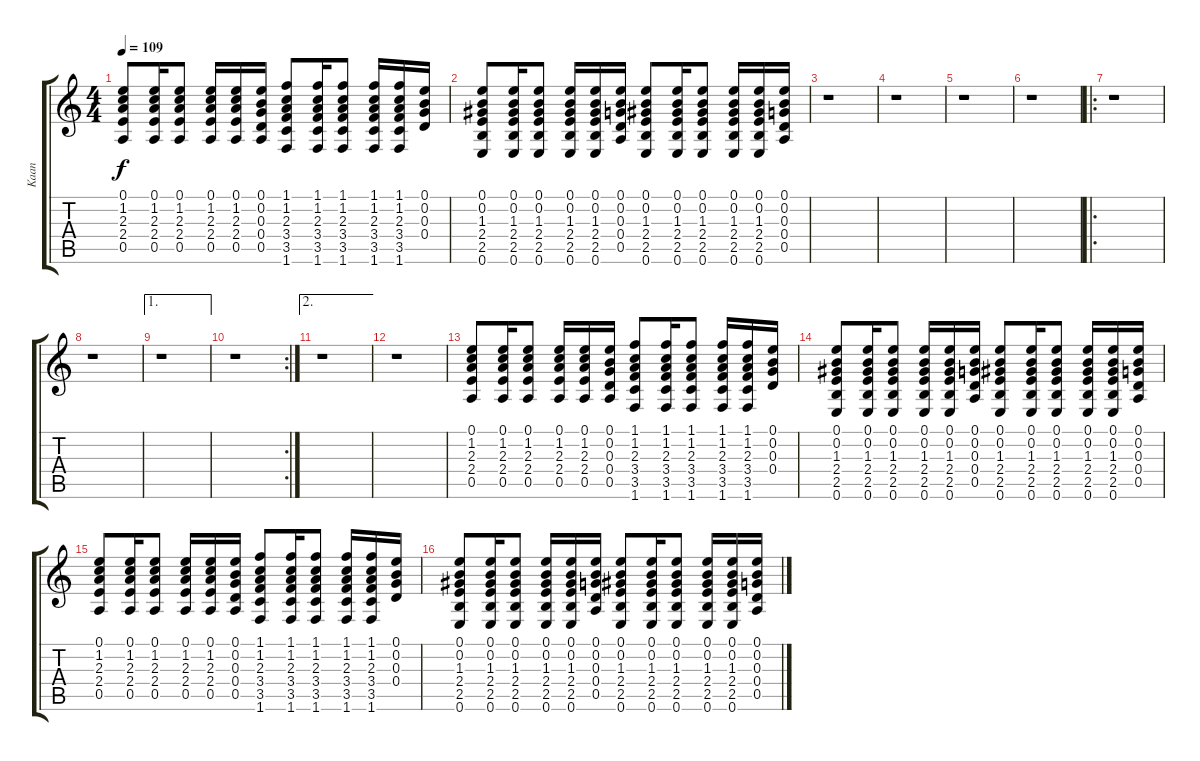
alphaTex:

\track ("Kaan" "Kaan") {instrument distortionguitar}
\staff {score tabs}
\tuning (E4 B3 G3 D3 A2 E2) {hide}
\ts (4 4)
\tempo 109
\clef g2
\ks c
(0.1 1.2 2.3 2.4 0.5).8{dy f} (0.1 1.2 2.3 2.4 0.5).16 (0.1 1.2 2.3 2.4 0.5).8 (0.1 1.2 2.3 2.4 0.5).16 (0.1 1.2 2.3 2.4 0.5).16 (0.1 0.2 0.3 0.4 0.5).16 (1.1 1.2 2.3 3.4 3.5 1.6).8 (1.1 1.2 2.3 3.4 3.5 1.6).16 (1.1 1.2 2.3 3.4 3.5 1.6).8 (1.1 1.2 2.3 3.4 3.5 1.6).16 (1.1 1.2 2.3 3.4 3.5 1.6).16 (0.1 0.2 0.3 0.4).16 |
(0.1 0.2 1.3 2.4 2.5 0.6).8 (0.1 0.2 1.3 2.4 2.5 0.6).16 (0.1 0.2 1.3 2.4 2.5 0.6).8 (0.1 0.2 1.3 2.4 2.5 0.6).16 (0.1 0.2 1.3 2.4 2.5 0.6).16 (0.1 0.2 0.3 0.4 0.5).16 (0.1 0.2 1.3 2.4 2.5 0.6).8 (0.1 0.2 1.3 2.4 2.5 0.6).16 (0.1 0.2 1.3 2.4 2.5 0.6).8 (0.1 0.2 1.3 2.4 2.5 0.6).16 (0.1 0.2 1.3 2.4 2.5 0.6).16 (0.1 0.2 0.3 0.4 0.5).16 |
r.1 |
r.1 |
r.1 |
r.1 |
\ro
r.1 |
r.1 |
\ae 1
r.1 |
\rc 2
r.1 |
\ae 2
r.1 |
r.1 |
(0.1 1.2 2.3 2.4 0.5).8 (0.1 1.2 2.3 2.4 0.5).16 (0.1 1.2 2.3 2.4 0.5).8 (0.1 1.2 2.3 2.4 0.5).16 (0.1 1.2 2.3 2.4 0.5).16 (0.1 0.2 0.3 0.4 0.5).16 (1.1 1.2 2.3 3.4 3.5 1.6).8 (1.1 1.2 2.3 3.4 3.5 1.6).16 (1.1 1.2 2.3 3.4 3.5 1.6).8 (1.1 1.2 2.3 3.4 3.5 1.6).16 (1.1 1.2 2.3 3.4 3.5 1.6).16 (0.1 0.2 0.3 0.4).16 |
(0.1 0.2 1.3 2.4 2.5 0.6).8 (0.1 0.2 1.3 2.4 2.5 0.6).16 (0.1 0.2 1.3 2.4 2.5 0.6).8 (0.1 0.2 1.3 2.4 2.5 0.6).16 (0.1 0.2 1.3 2.4 2.5 0.6).16 (0.1 0.2 0.3 0.4 0.5).16 (0.1 0.2 1.3 2.4 2.5 0.6).8 (0.1 0.2 1.3 2.4 2.5 0.6).16 (0.1 0.2 1.3 2.4 2.5 0.6).8 (0.1 0.2 1.3 2.4 2.5 0.6).16 (0.1 0.2 1.3 2.4 2.5 0.6).16 (0.1 0.2 0.3 0.4 0.5).16 |
(0.1 1.2 2.3 2.4 0.5).8 (0.1 1.2 2.3 2.4 0.5).16 (0.1 1.2 2.3 2.4 0.5).8 (0.1 1.2 2.3 2.4 0.5).16 (0.1 1.2 2.3 2.4 0.5).16 (0.1 0.2 0.3 0.4 0.5).16 (1.1 1.2 2.3 3.4 3.5 1.6).8 (1.1 1.2 2.3 3.4 3.5 1.6).16 (1.1 1.2 2.3 3.4 3.5 1.6).8 (1.1 1.2 2.3 3.4 3.5 1.6).16 (1.1 1.2 2.3 3.4 3.5 1.6).16 (0.1 0.2 0.3 0.4).16 |
(0.1 0.2 1.3 2.4 2.5 0.6).8 (0.1 0.2 1.3 2.4 2.5 0.6).16 (0.1 0.2 1.3 2.4 2.5 0.6).8 (0.1 0.2 1.3 2.4 2.5 0.6).16 (0.1 0.2 1.3 2.4 2.5 0.6).16 (0.1 0.2 0.3 0.4 0.5).16 (0.1 0.2 1.3 2.4 2.5 0.6).8 (0.1 0.2 1.3 2.4 2.5 0.6).16 (0.1 0.2 1.3 2.4 2.5 0.6).8 (0.1 0.2 1.3 2.4 2.5 0.6).16 (0.1 0.2 1.3 2.4 2.5 0.6).16 (0.1 0.2 0.3 0.4 0.5).16
